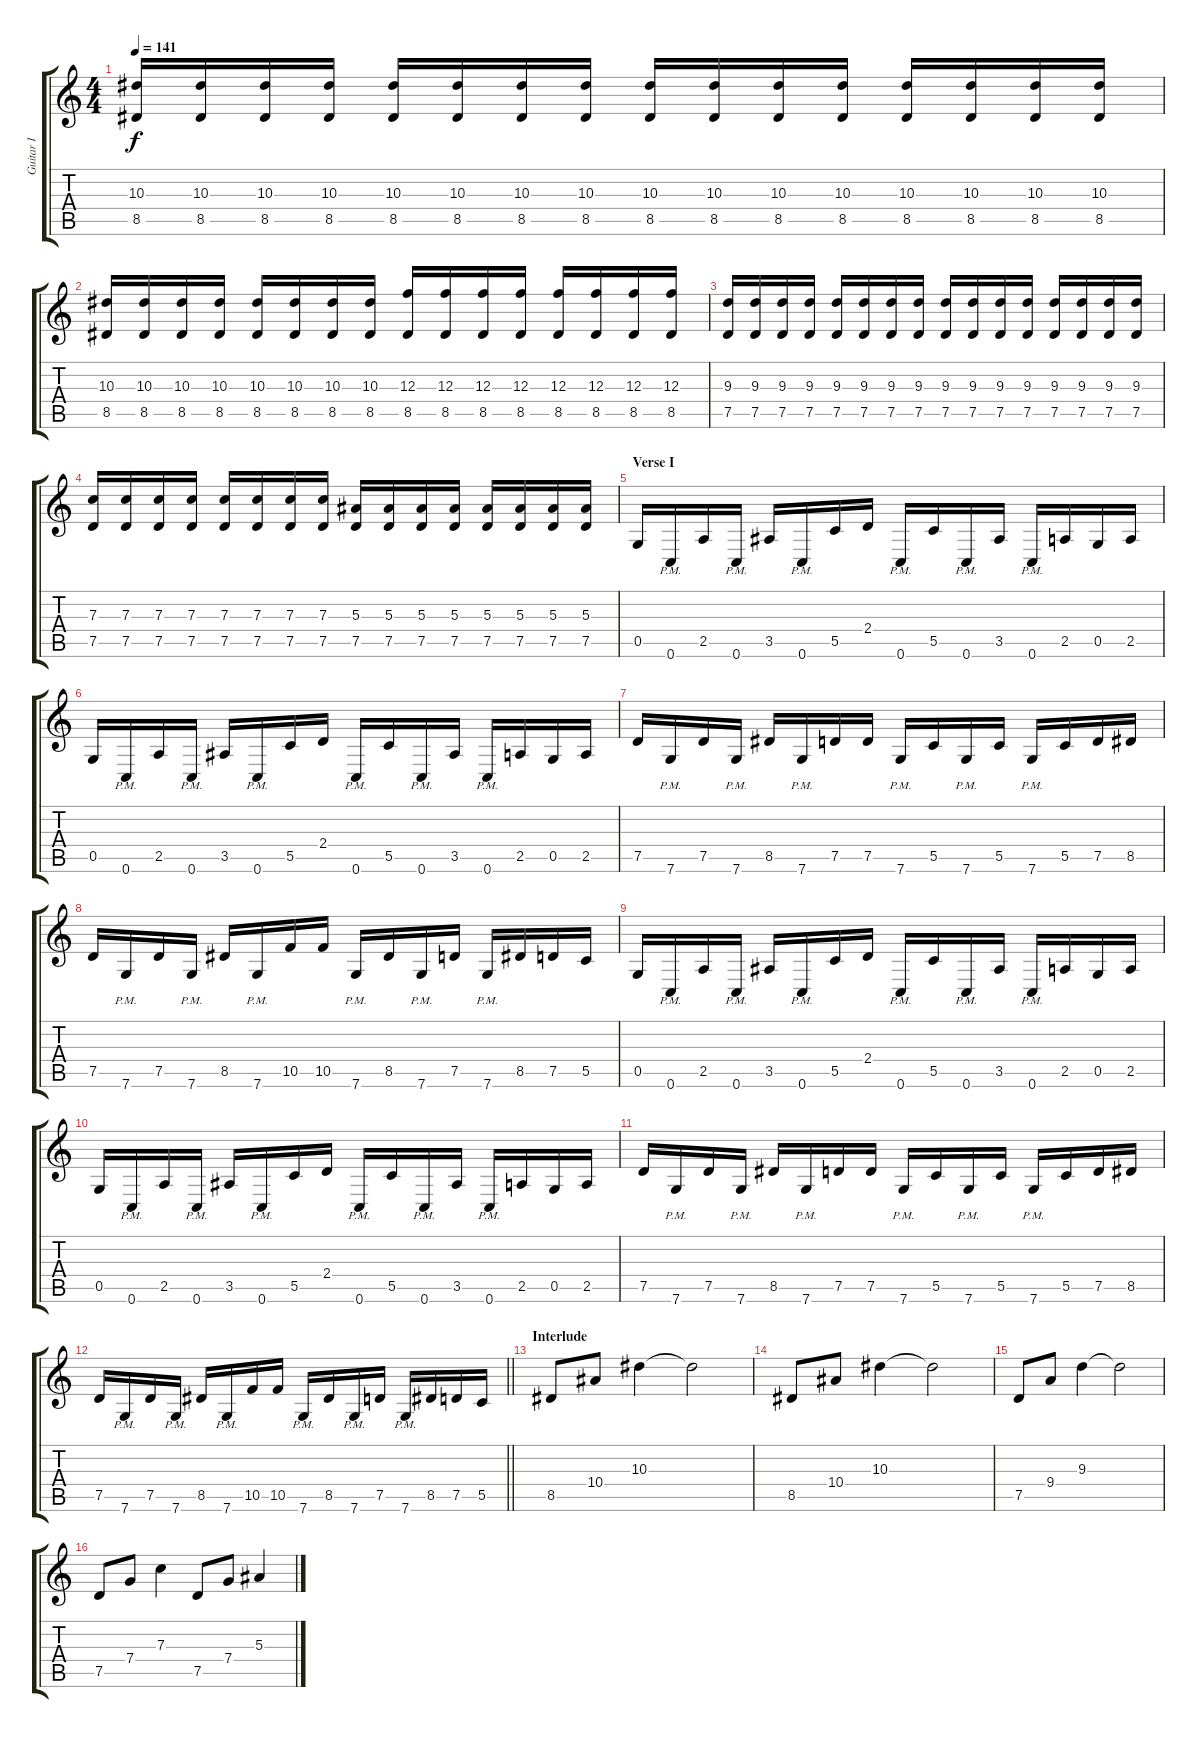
\track ("Guitar I" "Guitar I") {instrument electricguitarjazz}
\staff {score tabs}
\tuning (D4 A3 F3 C3 G2 C2) {hide}
\ts (4 4)
\tempo 141
\clef g2
\ks c
(10.3 8.5).16{dy f} (10.3 8.5).16 (10.3 8.5).16 (10.3 8.5).16 (10.3 8.5).16 (10.3 8.5).16 (10.3 8.5).16 (10.3 8.5).16 (10.3 8.5).16 (10.3 8.5).16 (10.3 8.5).16 (10.3 8.5).16 (10.3 8.5).16 (10.3 8.5).16 (10.3 8.5).16 (10.3 8.5).16 |
(10.3 8.5).16 (10.3 8.5).16 (10.3 8.5).16 (10.3 8.5).16 (10.3 8.5).16 (10.3 8.5).16 (10.3 8.5).16 (10.3 8.5).16 (12.3 8.5).16 (12.3 8.5).16 (12.3 8.5).16 (12.3 8.5).16 (12.3 8.5).16 (12.3 8.5).16 (12.3 8.5).16 (12.3 8.5).16 |
(9.3 7.5).16 (9.3 7.5).16 (9.3 7.5).16 (9.3 7.5).16 (9.3 7.5).16 (9.3 7.5).16 (9.3 7.5).16 (9.3 7.5).16 (9.3 7.5).16 (9.3 7.5).16 (9.3 7.5).16 (9.3 7.5).16 (9.3 7.5).16 (9.3 7.5).16 (9.3 7.5).16 (9.3 7.5).16 |
(7.3 7.5).16 (7.3 7.5).16 (7.3 7.5).16 (7.3 7.5).16 (7.3 7.5).16 (7.3 7.5).16 (7.3 7.5).16 (7.3 7.5).16 (5.3 7.5).16 (5.3 7.5).16 (5.3 7.5).16 (5.3 7.5).16 (5.3 7.5).16 (5.3 7.5).16 (5.3 7.5).16 (5.3 7.5).16 |
\section ("" "Verse I")
0.5.16{volume 16} 0.6{pm}.16 2.5.16 0.6{pm}.16 3.5.16 0.6{pm}.16 5.5.16 2.4.16 0.6{pm}.16 5.5.16 0.6{pm}.16 3.5.16 0.6{pm}.16 2.5.16 0.5.16 2.5.16 |
0.5.16 0.6{pm}.16 2.5.16 0.6{pm}.16 3.5.16 0.6{pm}.16 5.5.16 2.4.16 0.6{pm}.16 5.5.16 0.6{pm}.16 3.5.16 0.6{pm}.16 2.5.16 0.5.16 2.5.16 |
7.5.16 7.6{pm}.16 7.5.16 7.6{pm}.16 8.5.16 7.6{pm}.16 7.5.16 7.5.16 7.6{pm}.16 5.5.16 7.6{pm}.16 5.5.16 7.6{pm}.16 5.5.16 7.5.16 8.5.16 |
7.5.16 7.6{pm}.16 7.5.16 7.6{pm}.16 8.5.16 7.6{pm}.16 10.5.16 10.5.16 7.6{pm}.16 8.5.16 7.6{pm}.16 7.5.16 7.6{pm}.16 8.5.16 7.5.16 5.5.16 |
0.5.16 0.6{pm}.16 2.5.16 0.6{pm}.16 3.5.16 0.6{pm}.16 5.5.16 2.4.16 0.6{pm}.16 5.5.16 0.6{pm}.16 3.5.16 0.6{pm}.16 2.5.16 0.5.16 2.5.16 |
0.5.16 0.6{pm}.16 2.5.16 0.6{pm}.16 3.5.16 0.6{pm}.16 5.5.16 2.4.16 0.6{pm}.16 5.5.16 0.6{pm}.16 3.5.16 0.6{pm}.16 2.5.16 0.5.16 2.5.16 |
7.5.16 7.6{pm}.16 7.5.16 7.6{pm}.16 8.5.16 7.6{pm}.16 7.5.16 7.5.16 7.6{pm}.16 5.5.16 7.6{pm}.16 5.5.16 7.6{pm}.16 5.5.16 7.5.16 8.5.16 |
\barLineRight lightlight
7.5.16 7.6{pm}.16 7.5.16 7.6{pm}.16 8.5.16 7.6{pm}.16 10.5.16 10.5.16 7.6{pm}.16 8.5.16 7.6{pm}.16 7.5.16 7.6{pm}.16 8.5.16 7.5.16 5.5.16 |
\section ("" "Interlude")
8.5.8{volume 14 instrument electricguitarjazz} 10.4.8 10.3.4 10.3{t}.2 |
8.5.8 10.4.8 10.3.4 10.3{t}.2 |
7.5.8 9.4.8 9.3.4 9.3{t}.2 |
7.5.8 7.4.8 7.3.4 7.5.8 7.4.8 5.3.4
